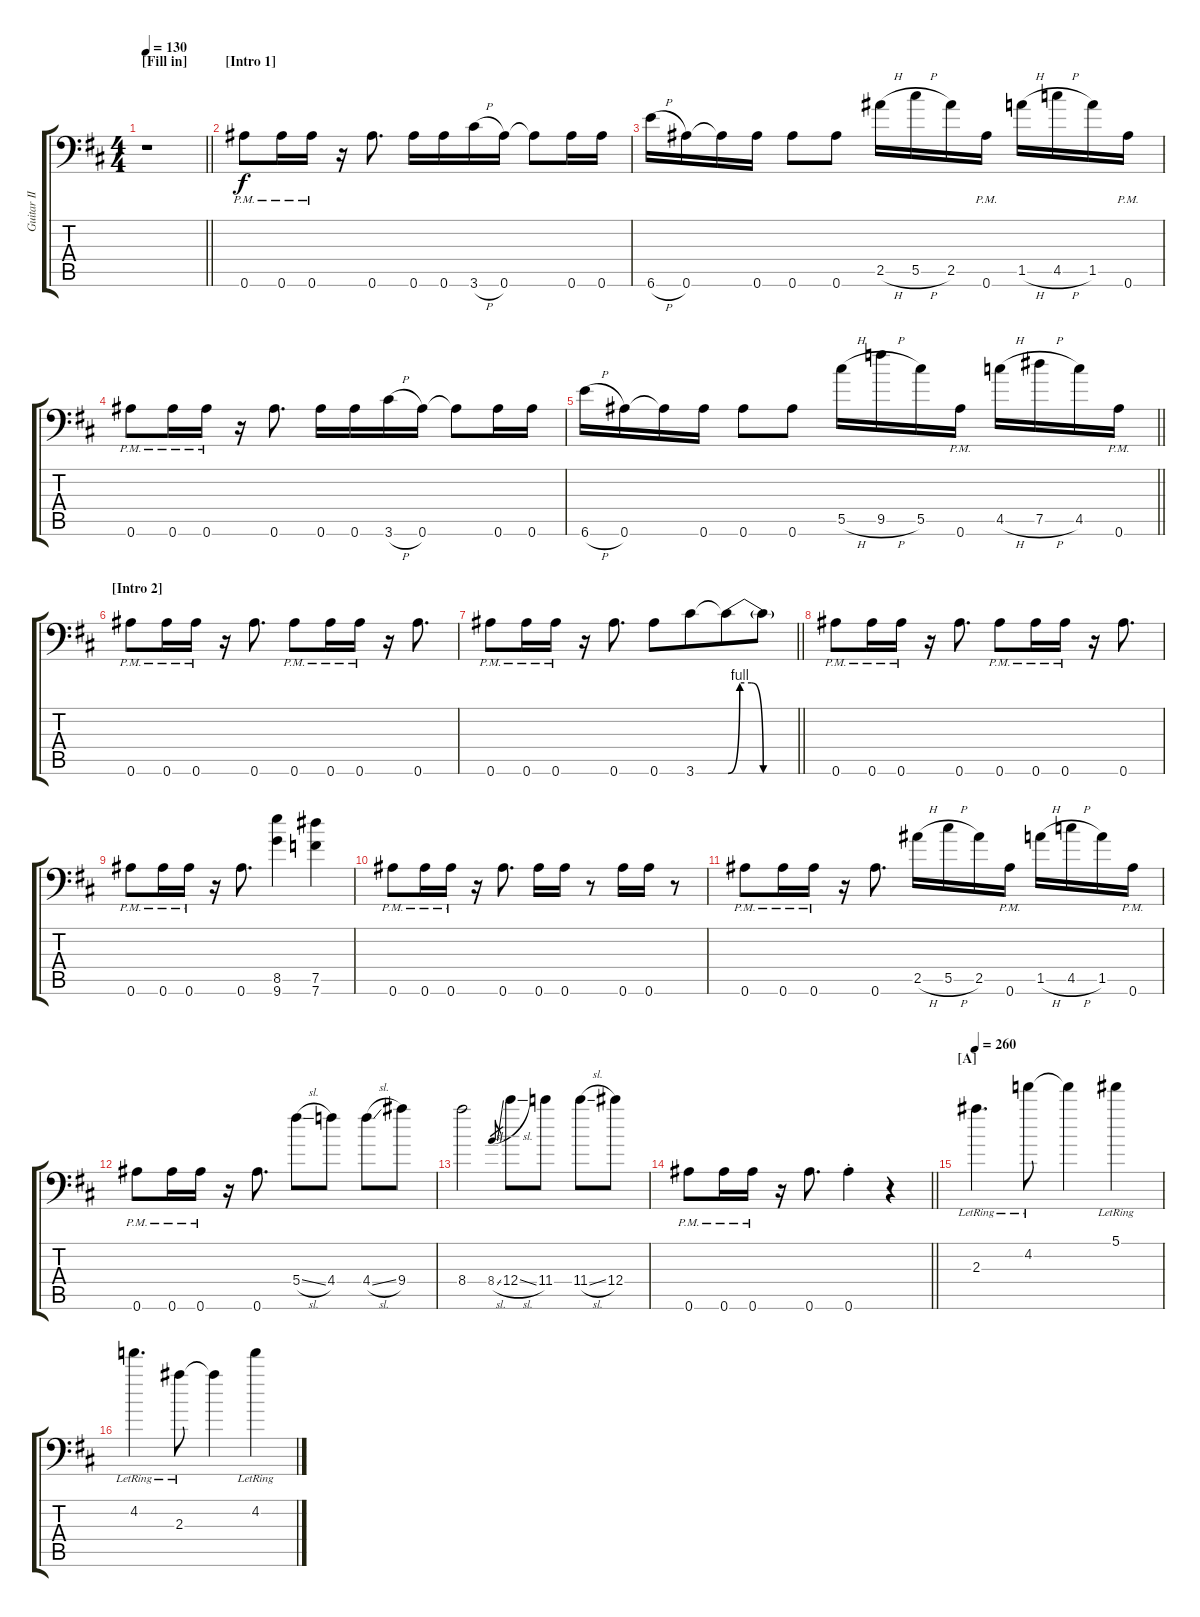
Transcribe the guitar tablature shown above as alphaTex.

\track ("Guitar II" "Guitar II") {instrument distortionguitar}
\staff {score tabs}
\tuning (Db4 Db4 Ab3 Db3 Ab2 Bb1) {hide}
\ts (4 4)
\section ("" "[Fill in]")
\tempo 130
\clef f4
\barLineRight lightlight
\ks bminor
r.1{dy f instrument distortionguitar} |
\section ("" "[Intro 1]")
0.6{pm}.8{ot 8vb} 0.6{pm}.16{ot 8vb} 0.6{pm}.16{ot 8vb} r.16{ot 8vb} 0.6.8{d ot 8vb} 0.6.16{ot 8vb} 0.6.16{ot 8vb} 3.6{h}.16{ot 8vb} 0.6.16{ot 8vb} 0.6{t}.8{ot 8vb} 0.6.16{ot 8vb} 0.6.16{ot 8vb} |
6.6{h}.16{ot 8vb} 0.6.16{ot 8vb} 0.6{t}.16{ot 8vb} 0.6.16{ot 8vb} 0.6.8{ot 8vb} 0.6.8{ot 8vb} 2.5{h}.16{ot 8vb} 5.5{h}.16{ot 8vb} 2.5.16{ot 8vb} 0.6{pm}.16{ot 8vb} 1.5{h}.16{ot 8vb} 4.5{h}.16{ot 8vb} 1.5.16{ot 8vb} 0.6{pm}.16{ot 8vb} |
0.6{pm}.8{ot 8vb} 0.6{pm}.16{ot 8vb} 0.6{pm}.16{ot 8vb} r.16{ot 8vb} 0.6.8{d ot 8vb} 0.6.16{ot 8vb} 0.6.16{ot 8vb} 3.6{h}.16{ot 8vb} 0.6.16{ot 8vb} 0.6{t}.8{ot 8vb} 0.6.16{ot 8vb} 0.6.16{ot 8vb} |
\barLineRight lightlight
6.6{h}.16{ot 8vb} 0.6.16{ot 8vb} 0.6{t}.16{ot 8vb} 0.6.16{ot 8vb} 0.6.8{ot 8vb} 0.6.8{ot 8vb} 5.5{h}.16{ot 8vb} 9.5{h}.16{ot 8vb} 5.5.16{ot 8vb} 0.6{pm}.16{ot 8vb} 4.5{h}.16{ot 8vb} 7.5{h}.16{ot 8vb} 4.5.16{ot 8vb} 0.6{pm}.16{ot 8vb} |
\section ("" "[Intro 2]")
0.6{pm}.8{ot 8vb} 0.6{pm}.16{ot 8vb} 0.6{pm}.16{ot 8vb} r.16{ot 8vb} 0.6.8{d ot 8vb} 0.6{pm}.8{ot 8vb} 0.6{pm}.16{ot 8vb} 0.6{pm}.16{ot 8vb} r.16{ot 8vb} 0.6.8{d ot 8vb} |
\barLineRight lightlight
0.6{pm}.8{ot 8vb} 0.6{pm}.16{ot 8vb} 0.6{pm}.16{ot 8vb} r.16{ot 8vb} 0.6.8{d ot 8vb} 0.6.8{ot 8vb} 3.6.8{ot 8vb beam merge} 3.6{be (custom 0 0 10 4 20 4 30 0 60 0) t}.8{ot 8vb} 3.6{t}.8{ot 8vb} |
\section ("" "")
0.6{pm}.8{ot 8vb} 0.6{pm}.16{ot 8vb} 0.6{pm}.16{ot 8vb} r.16{ot 8vb} 0.6.8{d ot 8vb} 0.6{pm}.8{ot 8vb} 0.6{pm}.16{ot 8vb} 0.6{pm}.16{ot 8vb} r.16{ot 8vb} 0.6.8{d ot 8vb} |
0.6{pm}.8{ot 8vb} 0.6{pm}.16{ot 8vb} 0.6{pm}.16{ot 8vb} r.16{ot 8vb} 0.6.8{d ot 8vb} (8.5 9.6).4{ot 8vb} (7.5 7.6).4{ot 8vb} |
0.6{pm}.8{ot 8vb} 0.6{pm}.16{ot 8vb} 0.6{pm}.16{ot 8vb} r.16{ot 8vb} 0.6.8{d ot 8vb} 0.6.16{ot 8vb} 0.6.16{ot 8vb} r.8{ot 8vb} 0.6.16{ot 8vb} 0.6.16{ot 8vb} r.8{ot 8vb} |
0.6{pm}.8{ot 8vb} 0.6{pm}.16{ot 8vb} 0.6{pm}.16{ot 8vb} r.16{ot 8vb} 0.6.8{d ot 8vb} 2.5{h}.16{ot 8vb} 5.5{h}.16{ot 8vb} 2.5.16{ot 8vb} 0.6{pm}.16{ot 8vb} 1.5{h}.16{ot 8vb} 4.5{h}.16{ot 8vb} 1.5.16{ot 8vb} 0.6{pm}.16{ot 8vb} |
0.6{pm}.8{ot 8vb} 0.6{pm}.16{ot 8vb} 0.6{pm}.16{ot 8vb} r.16{ot 8vb} 0.6.8{d ot 8vb} 5.4{sl}.8{ot 8vb} 4.4.8{ot 8vb} 4.4{sl}.8{ot 8vb} 9.4.8{ot 8vb} |
8.4.2{ot 8vb} 8.4{sl}.8{gr} 12.4{sl}.8{ot 8vb} 11.4.8{ot 8vb} 11.4{sl}.8{ot 8vb} 12.4.8{ot 8vb} |
\barLineRight lightlight
0.6{pm}.8{ot 8vb} 0.6{pm}.16{ot 8vb} 0.6{pm}.16{ot 8vb} r.16{ot 8vb} 0.6.8{d ot 8vb} 0.6{st}.4{ot 8vb} r.4{ot 8vb} |
\section ("" "[A]")
\tempo 260
2.3{lr}.4{d ot 8vb} 4.2{lr}.8{ot 8vb} 4.2{t}.4{ot 8vb} 5.1{lr}.4{ot 8vb} |
4.2{lr}.4{d ot 8vb} 2.3{lr}.8{ot 8vb} 2.3{t}.4{ot 8vb} 4.2{lr}.4{ot 8vb}
